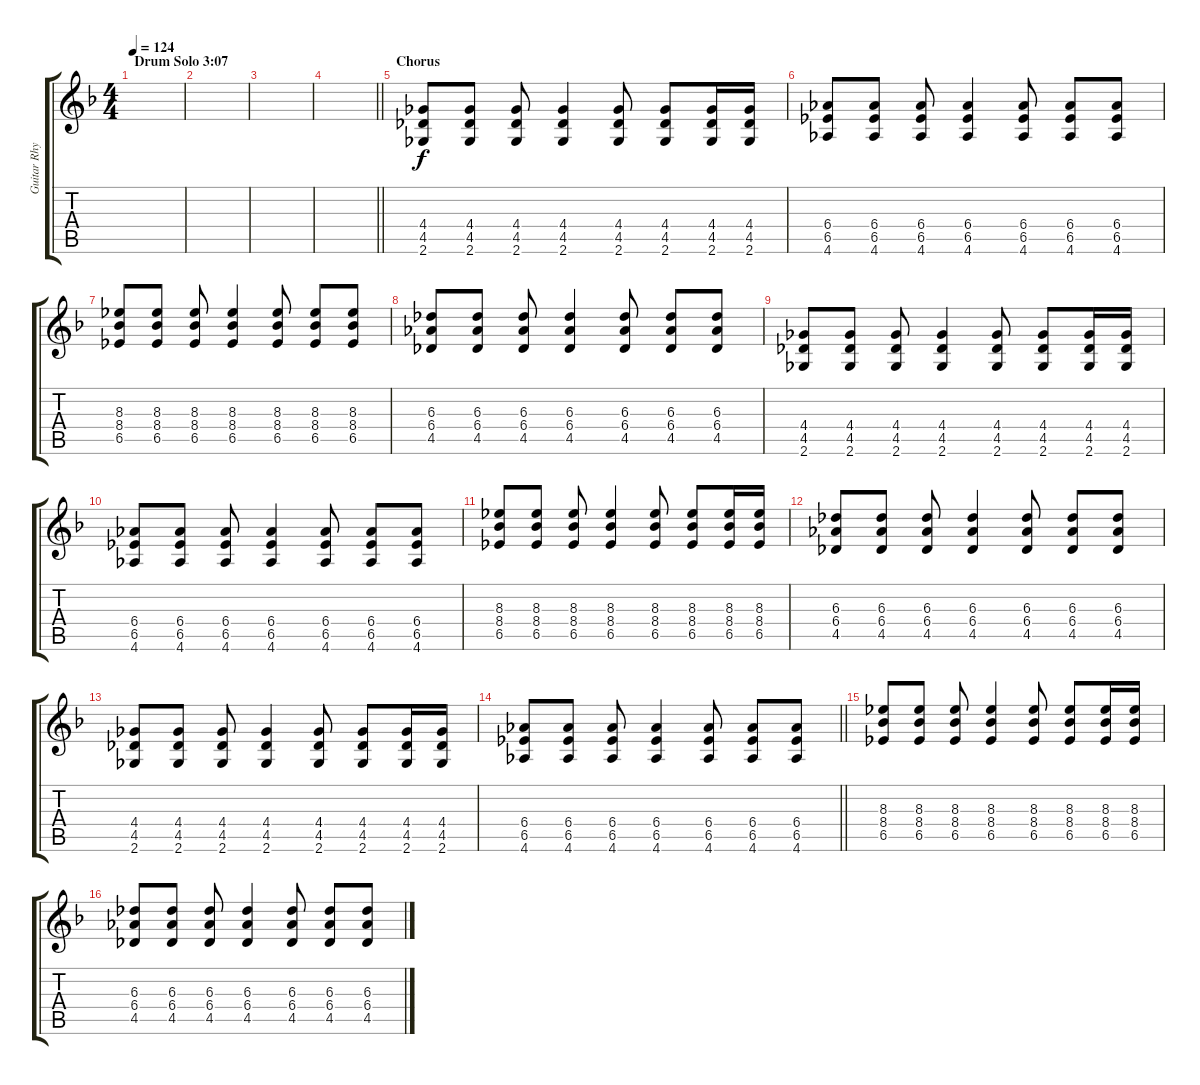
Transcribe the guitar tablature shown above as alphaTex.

\track ("Guitar Rhythm" "Guitar Rhy") {instrument electricguitarclean}
\staff {score tabs}
\tuning (E4 B3 G3 D3 A2 E2) {hide}
\ts (4 4)
\section ("" "Drum Solo 3:07")
\tempo 124
\clef g2
\ks f
|
|
|
\barLineRight lightlight
|
\section ("" "Chorus")
(4.4 4.5 2.6).8 (4.4 4.5 2.6).8 (4.4 4.5 2.6).8 (4.4 4.5 2.6).4 (4.4 4.5 2.6).8 (4.4 4.5 2.6).8 (4.4 4.5 2.6).16 (4.4 4.5 2.6).16 |
(6.4 6.5 4.6).8 (6.4 6.5 4.6).8 (6.4 6.5 4.6).8 (6.4 6.5 4.6).4 (6.4 6.5 4.6).8 (6.4 6.5 4.6).8 (6.4 6.5 4.6).8 |
(8.3 8.4 6.5).8 (8.3 8.4 6.5).8 (8.3 8.4 6.5).8 (8.3 8.4 6.5).4 (8.3 8.4 6.5).8 (8.3 8.4 6.5).8 (8.3 8.4 6.5).8 |
(6.3 6.4 4.5).8 (6.3 6.4 4.5).8 (6.3 6.4 4.5).8 (6.3 6.4 4.5).4 (6.3 6.4 4.5).8 (6.3 6.4 4.5).8 (6.3 6.4 4.5).8 |
(4.4 4.5 2.6).8 (4.4 4.5 2.6).8 (4.4 4.5 2.6).8 (4.4 4.5 2.6).4 (4.4 4.5 2.6).8 (4.4 4.5 2.6).8 (4.4 4.5 2.6).16 (4.4 4.5 2.6).16 |
(6.4 6.5 4.6).8 (6.4 6.5 4.6).8 (6.4 6.5 4.6).8 (6.4 6.5 4.6).4 (6.4 6.5 4.6).8 (6.4 6.5 4.6).8 (6.4 6.5 4.6).8 |
(8.3 8.4 6.5).8 (8.3 8.4 6.5).8 (8.3 8.4 6.5).8 (8.3 8.4 6.5).4 (8.3 8.4 6.5).8 (8.3 8.4 6.5).8 (8.3 8.4 6.5).16 (8.3 8.4 6.5).16 |
(6.3 6.4 4.5).8 (6.3 6.4 4.5).8 (6.3 6.4 4.5).8 (6.3 6.4 4.5).4 (6.3 6.4 4.5).8 (6.3 6.4 4.5).8 (6.3 6.4 4.5).8 |
(4.4 4.5 2.6).8 (4.4 4.5 2.6).8 (4.4 4.5 2.6).8 (4.4 4.5 2.6).4 (4.4 4.5 2.6).8 (4.4 4.5 2.6).8 (4.4 4.5 2.6).16 (4.4 4.5 2.6).16 |
\barLineRight lightlight
(6.4 6.5 4.6).8 (6.4 6.5 4.6).8 (6.4 6.5 4.6).8 (6.4 6.5 4.6).4 (6.4 6.5 4.6).8 (6.4 6.5 4.6).8 (6.4 6.5 4.6).8 |
(8.3 8.4 6.5).8 (8.3 8.4 6.5).8 (8.3 8.4 6.5).8 (8.3 8.4 6.5).4 (8.3 8.4 6.5).8 (8.3 8.4 6.5).8 (8.3 8.4 6.5).16 (8.3 8.4 6.5).16 |
(6.3 6.4 4.5).8 (6.3 6.4 4.5).8 (6.3 6.4 4.5).8 (6.3 6.4 4.5).4 (6.3 6.4 4.5).8 (6.3 6.4 4.5).8 (6.3 6.4 4.5).8
